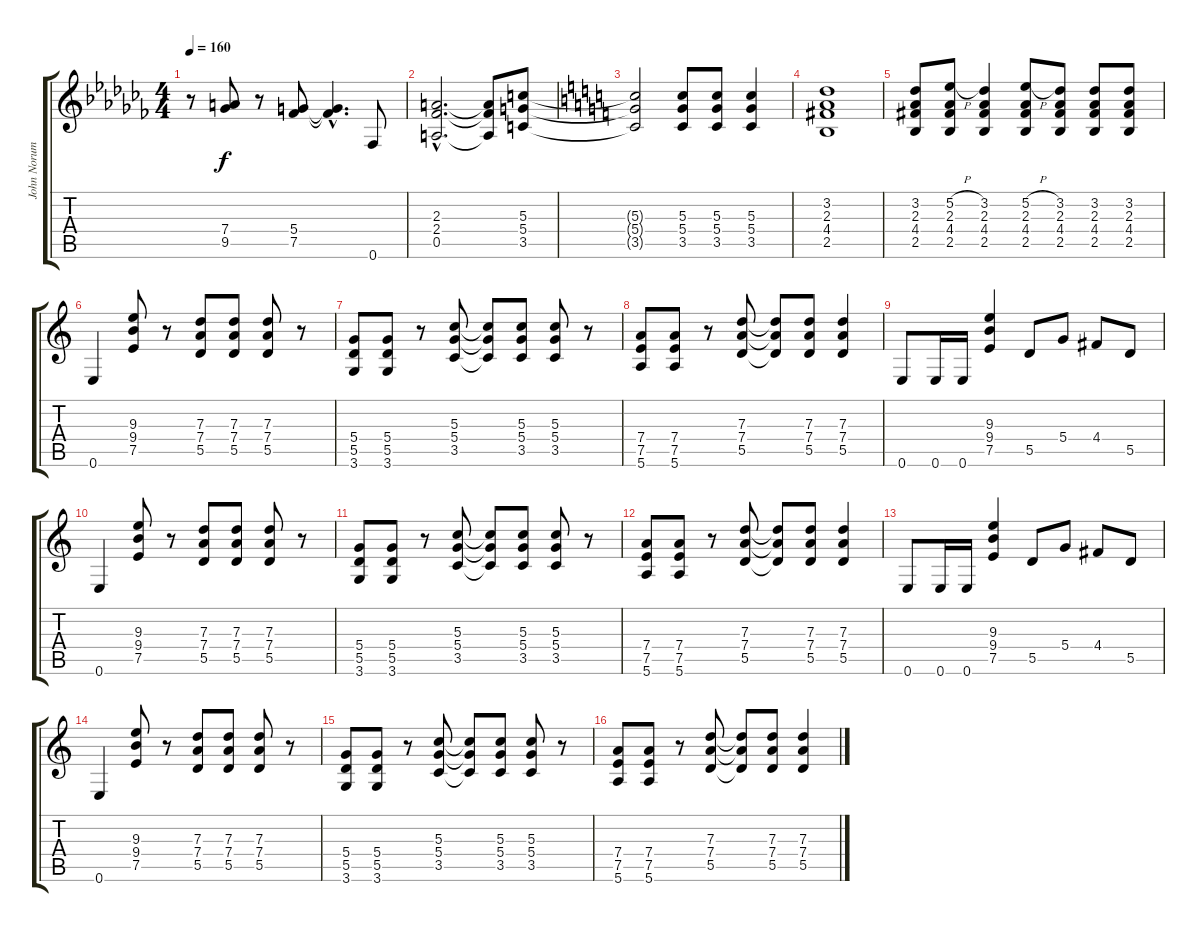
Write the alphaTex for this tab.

\track ("John Norum lead" "John Norum") {instrument distortionguitar}
\staff {score tabs}
\tuning (E4 B3 G3 D3 A2 E2) {hide}
\ts (4 4)
\tempo 160
\clef g2
\ks cb
r.8{dy f} (7.4 9.5).8{instrument overdrivenguitar} r.8 (5.4 7.5).8 (5.4{hac t} 7.5{hac t}).4{d} 0.6.8 |
(2.3{hac} 2.4{hac} 0.5{hac}).2{d} (2.3{t} 2.4{t} 0.5{t}).8 (5.3 5.4 3.5).8 |
\ks c
(5.3{t} 5.4{t} 3.5{t}).2 (5.3 5.4 3.5).8 (5.3 5.4 3.5).8 (5.3 5.4 3.5).4 |
(3.2 2.3 4.4 2.5).1 |
(3.2 2.3 4.4 2.5).8{volume 8} (5.2{h} 2.3 4.4 2.5).8 (3.2 2.3 4.4 2.5).4 (5.2{h} 2.3 4.4 2.5).8 (3.2 2.3 4.4 2.5).8 (3.2 2.3 4.4 2.5).8 (3.2 2.3 4.4 2.5).8 |
0.6.4 (9.3 9.4 7.5).8 r.8 (7.3 7.4 5.5).8 (7.3 7.4 5.5).8 (7.3 7.4 5.5).8 r.8 |
(5.4 5.5 3.6).8 (5.4 5.5 3.6).8 r.8 (5.3 5.4 3.5).8 (5.3{t} 5.4{t} 3.5{t}).8 (5.3 5.4 3.5).8 (5.3 5.4 3.5).8 r.8 |
(7.4 7.5 5.6).8 (7.4 7.5 5.6).8 r.8 (7.3 7.4 5.5).8 (7.3{t} 7.4{t} 5.5{t}).8 (7.3 7.4 5.5).8 (7.3 7.4 5.5).4 |
0.6.8 0.6.16 0.6.16 (9.3 9.4 7.5).4 5.5.8 5.4.8 4.4.8 5.5.8 |
0.6.4 (9.3 9.4 7.5).8 r.8 (7.3 7.4 5.5).8 (7.3 7.4 5.5).8 (7.3 7.4 5.5).8 r.8 |
(5.4 5.5 3.6).8 (5.4 5.5 3.6).8 r.8 (5.3 5.4 3.5).8 (5.3{t} 5.4{t} 3.5{t}).8 (5.3 5.4 3.5).8 (5.3 5.4 3.5).8 r.8 |
(7.4 7.5 5.6).8 (7.4 7.5 5.6).8 r.8 (7.3 7.4 5.5).8 (7.3{t} 7.4{t} 5.5{t}).8 (7.3 7.4 5.5).8 (7.3 7.4 5.5).4 |
0.6.8 0.6.16 0.6.16 (9.3 9.4 7.5).4 5.5.8 5.4.8 4.4.8 5.5.8 |
0.6.4 (9.3 9.4 7.5).8 r.8 (7.3 7.4 5.5).8 (7.3 7.4 5.5).8 (7.3 7.4 5.5).8 r.8 |
(5.4 5.5 3.6).8 (5.4 5.5 3.6).8 r.8 (5.3 5.4 3.5).8 (5.3{t} 5.4{t} 3.5{t}).8 (5.3 5.4 3.5).8 (5.3 5.4 3.5).8 r.8 |
(7.4 7.5 5.6).8 (7.4 7.5 5.6).8 r.8 (7.3 7.4 5.5).8 (7.3{t} 7.4{t} 5.5{t}).8 (7.3 7.4 5.5).8 (7.3 7.4 5.5).4
